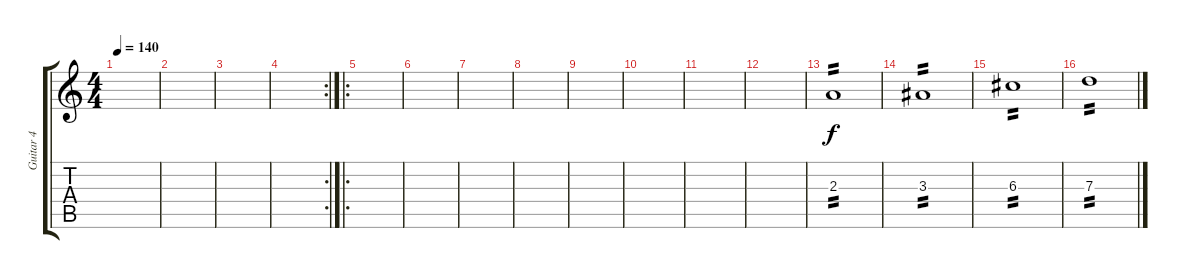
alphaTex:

\track ("Guitar 4" "Guitar 4") {instrument distortionguitar}
\staff {score tabs}
\tuning (E4 B3 G3 D3 A2 E2) {hide}
\ts (4 4)
\tempo 140
\clef g2
\ks c
|
|
|
\rc 2
|
\ro
|
|
|
|
|
|
|
|
2.3.1{tp 2} |
3.3.1{tp 2} |
6.3.1{tp 2} |
7.3.1{tp 2}
